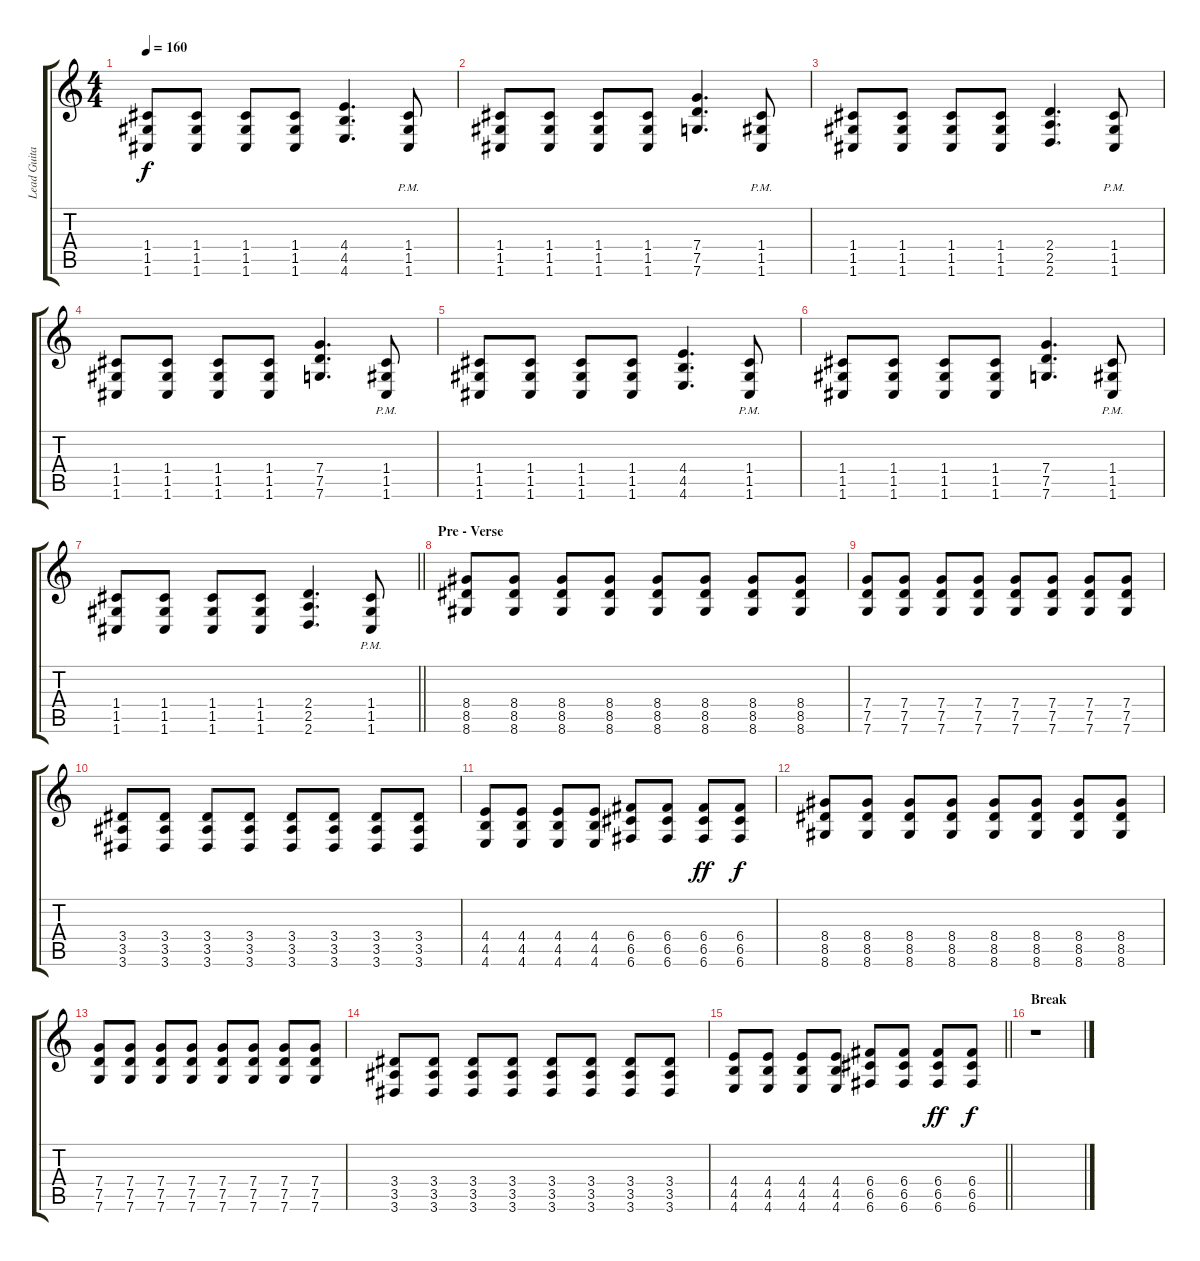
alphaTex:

\track ("Lead Guitar" "Lead Guita") {instrument distortionguitar}
\staff {score tabs}
\tuning (D4 A3 F3 C3 G2 C2) {hide}
\ts (4 4)
\tempo 160
\clef g2
\ks c
(1.4 1.5 1.6).8{dy f} (1.4 1.5 1.6).8 (1.4 1.5 1.6).8 (1.4 1.5 1.6).8 (4.4 4.5 4.6).4{d} (1.4{pm} 1.5{pm} 1.6{pm}).8 |
(1.4 1.5 1.6).8 (1.4 1.5 1.6).8 (1.4 1.5 1.6).8 (1.4 1.5 1.6).8 (7.4 7.5 7.6).4{d} (1.4{pm} 1.5{pm} 1.6{pm}).8 |
(1.4 1.5 1.6).8 (1.4 1.5 1.6).8 (1.4 1.5 1.6).8 (1.4 1.5 1.6).8 (2.4 2.5 2.6).4{d} (1.4{pm} 1.5{pm} 1.6{pm}).8 |
(1.4 1.5 1.6).8 (1.4 1.5 1.6).8 (1.4 1.5 1.6).8 (1.4 1.5 1.6).8 (7.4 7.5 7.6).4{d} (1.4{pm} 1.5{pm} 1.6{pm}).8 |
(1.4 1.5 1.6).8 (1.4 1.5 1.6).8 (1.4 1.5 1.6).8 (1.4 1.5 1.6).8 (4.4 4.5 4.6).4{d} (1.4{pm} 1.5{pm} 1.6{pm}).8 |
(1.4 1.5 1.6).8 (1.4 1.5 1.6).8 (1.4 1.5 1.6).8 (1.4 1.5 1.6).8 (7.4 7.5 7.6).4{d} (1.4{pm} 1.5{pm} 1.6{pm}).8 |
\barLineRight lightlight
(1.4 1.5 1.6).8 (1.4 1.5 1.6).8 (1.4 1.5 1.6).8 (1.4 1.5 1.6).8 (2.4 2.5 2.6).4{d} (1.4{pm} 1.5{pm} 1.6{pm}).8 |
\section ("" "Pre - Verse")
(8.4 8.5 8.6).8 (8.4 8.5 8.6).8 (8.4 8.5 8.6).8 (8.4 8.5 8.6).8 (8.4 8.5 8.6).8 (8.4 8.5 8.6).8 (8.4 8.5 8.6).8 (8.4 8.5 8.6).8 |
(7.4 7.5 7.6).8 (7.4 7.5 7.6).8 (7.4 7.5 7.6).8 (7.4 7.5 7.6).8 (7.4 7.5 7.6).8 (7.4 7.5 7.6).8 (7.4 7.5 7.6).8 (7.4 7.5 7.6).8 |
(3.4 3.5 3.6).8 (3.4 3.5 3.6).8 (3.4 3.5 3.6).8 (3.4 3.5 3.6).8 (3.4 3.5 3.6).8 (3.4 3.5 3.6).8 (3.4 3.5 3.6).8 (3.4 3.5 3.6).8 |
(4.4 4.5 4.6).8 (4.4 4.5 4.6).8 (4.4 4.5 4.6).8 (4.4 4.5 4.6).8 (6.4 6.5 6.6).8 (6.4 6.5 6.6).8 (6.4 6.5 6.6).8{dy ff} (6.4 6.5 6.6).8{dy f} |
(8.4 8.5 8.6).8 (8.4 8.5 8.6).8 (8.4 8.5 8.6).8 (8.4 8.5 8.6).8 (8.4 8.5 8.6).8 (8.4 8.5 8.6).8 (8.4 8.5 8.6).8 (8.4 8.5 8.6).8 |
(7.4 7.5 7.6).8 (7.4 7.5 7.6).8 (7.4 7.5 7.6).8 (7.4 7.5 7.6).8 (7.4 7.5 7.6).8 (7.4 7.5 7.6).8 (7.4 7.5 7.6).8 (7.4 7.5 7.6).8 |
(3.4 3.5 3.6).8 (3.4 3.5 3.6).8 (3.4 3.5 3.6).8 (3.4 3.5 3.6).8 (3.4 3.5 3.6).8 (3.4 3.5 3.6).8 (3.4 3.5 3.6).8 (3.4 3.5 3.6).8 |
\barLineRight lightlight
(4.4 4.5 4.6).8 (4.4 4.5 4.6).8 (4.4 4.5 4.6).8 (4.4 4.5 4.6).8 (6.4 6.5 6.6).8 (6.4 6.5 6.6).8 (6.4 6.5 6.6).8{dy ff} (6.4 6.5 6.6).8{dy f} |
\section ("" "Break")
r.1
